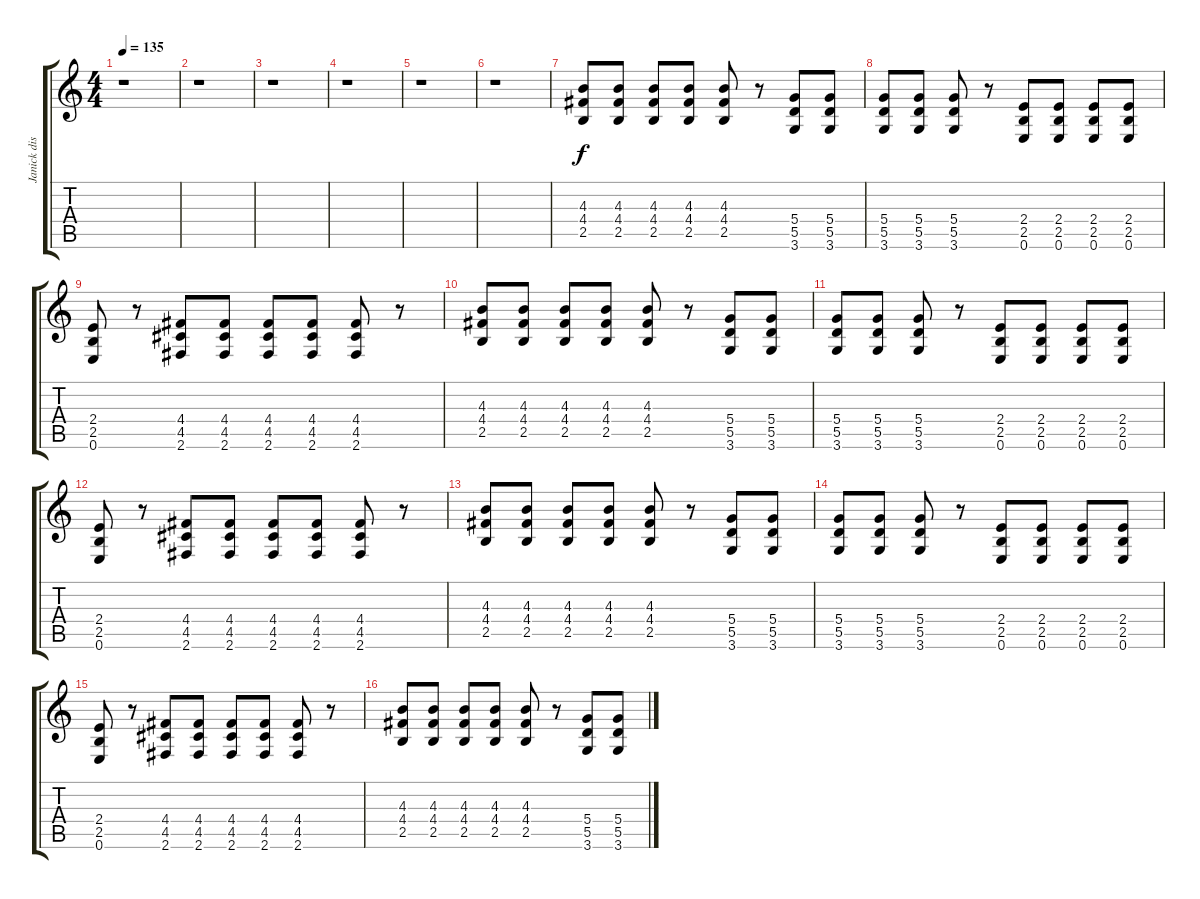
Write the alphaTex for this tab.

\track ("Janick distortion" "Janick dis") {instrument distortionguitar}
\staff {score tabs}
\tuning (E4 B3 G3 D3 A2 E2) {hide}
\ts (4 4)
\tempo 135
\clef g2
\ks c
r.1{dy f} |
r.1 |
r.1 |
r.1 |
r.1 |
r.1 |
(4.3 4.4 2.5).8 (4.3 4.4 2.5).8 (4.3 4.4 2.5).8 (4.3 4.4 2.5).8 (4.3 4.4 2.5).8 r.8 (5.4 5.5 3.6).8 (5.4 5.5 3.6).8 |
(5.4 5.5 3.6).8 (5.4 5.5 3.6).8 (5.4 5.5 3.6).8 r.8 (2.4 2.5 0.6).8 (2.4 2.5 0.6).8 (2.4 2.5 0.6).8 (2.4 2.5 0.6).8 |
(2.4 2.5 0.6).8 r.8 (4.4 4.5 2.6).8 (4.4 4.5 2.6).8 (4.4 4.5 2.6).8 (4.4 4.5 2.6).8 (4.4 4.5 2.6).8 r.8 |
(4.3 4.4 2.5).8 (4.3 4.4 2.5).8 (4.3 4.4 2.5).8 (4.3 4.4 2.5).8 (4.3 4.4 2.5).8 r.8 (5.4 5.5 3.6).8 (5.4 5.5 3.6).8 |
(5.4 5.5 3.6).8 (5.4 5.5 3.6).8 (5.4 5.5 3.6).8 r.8 (2.4 2.5 0.6).8 (2.4 2.5 0.6).8 (2.4 2.5 0.6).8 (2.4 2.5 0.6).8 |
(2.4 2.5 0.6).8 r.8 (4.4 4.5 2.6).8 (4.4 4.5 2.6).8 (4.4 4.5 2.6).8 (4.4 4.5 2.6).8 (4.4 4.5 2.6).8 r.8 |
(4.3 4.4 2.5).8 (4.3 4.4 2.5).8 (4.3 4.4 2.5).8 (4.3 4.4 2.5).8 (4.3 4.4 2.5).8 r.8 (5.4 5.5 3.6).8 (5.4 5.5 3.6).8 |
(5.4 5.5 3.6).8 (5.4 5.5 3.6).8 (5.4 5.5 3.6).8 r.8 (2.4 2.5 0.6).8 (2.4 2.5 0.6).8 (2.4 2.5 0.6).8 (2.4 2.5 0.6).8 |
(2.4 2.5 0.6).8 r.8 (4.4 4.5 2.6).8 (4.4 4.5 2.6).8 (4.4 4.5 2.6).8 (4.4 4.5 2.6).8 (4.4 4.5 2.6).8 r.8 |
(4.3 4.4 2.5).8 (4.3 4.4 2.5).8 (4.3 4.4 2.5).8 (4.3 4.4 2.5).8 (4.3 4.4 2.5).8 r.8 (5.4 5.5 3.6).8 (5.4 5.5 3.6).8
